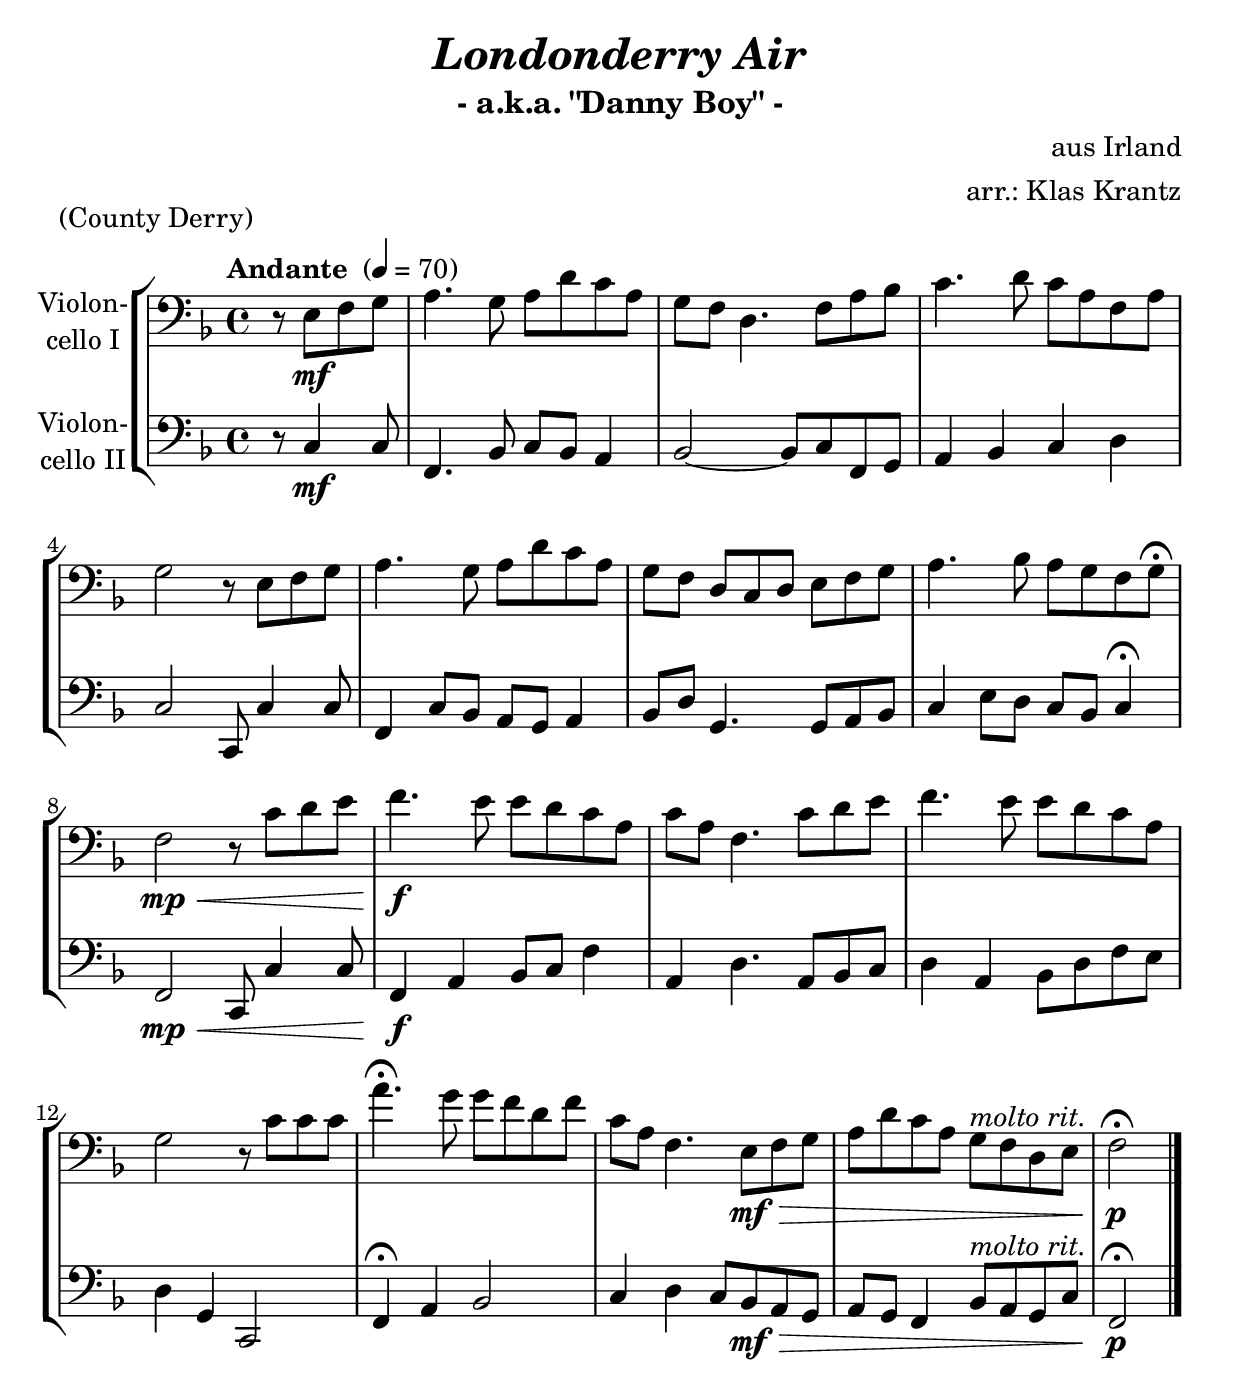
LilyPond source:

\version "2.18.2"
\include "deutsch.ly"

#(set-global-staff-size 24)

\header {
  title     = \markup \bold \italic "Londonderry Air"
  subtitle  = "- a.k.a. \"Danny Boy\" -"
  composer  = "aus Irland"
  arranger  = "arr.: Klas Krantz"
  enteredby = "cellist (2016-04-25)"
  piece     = "(County Derry)"
}

voiceconsts = {
  \key d \major
  \time 4/4
  \clef "bass"
  \tempo "Andante " 4=70
  % \numericTimeSignature
  \compressFullBarRests
  \set tupletSpannerDuration = #(ly:make-moment 1 4)
  % Set default beaming for all staves
  %\set Timing.beamExceptions = #'()
  %\set Timing.baseMoment     = #(ly:make-moment 1 4)
  %\set Timing.beatStructure  = #'(1 1 1)
}

%mifl= "oboe"
mihi= "trumpet"
mist = "string ensemble 1"
%miva = "pizzicato strings"
milo = "bassoon"
%milo = "drawbar organ"
%miba = "harpsichord"
miba = "electric bass (finger)"

mrit = \markup \italic "molto rit."

va = \relative c {
  \voiceconsts

  \partial 2 r8 cis\mf d e
  fis4. e8 fis h a fis
  e d h4. d8 fis g
  a4. h8 a fis d fis

  e2 r8 cis d e
  fis4. e8 fis h a fis
  e d h[ a h] cis d e

  fis4. g8 fis e d e\fermata
  d2\mp\< r8 a' h cis
  d4.\!\f cis8 cis h a fis

  a fis d4. a'8 h cis
  d4. cis8 cis h a fis
  e2 r8 a a a

  fis'4.\fermata e8 e d h d
  a fis d4. cis8\mf\> d e
  fis h a fis e^\mrit d h cis
  d2\!\fermata\p \bar "|."
}

vb = \relative c {
  \voiceconsts

  \partial 2 r8 a4\mf a8
  d,4. g8 a g fis4
  g2~ g8 a d, e
  fis4 g a h

  a2 a,8 a'4 a8
  d,4 a'8 g fis e fis4
  g8 h e,4. e8 fis g

  a4 cis8 h a g a4\fermata
  d,2\mp\< a8 a'4 a8
  d,4\!\f fis g8 a d4

  fis, h4. fis8 g a
  h4 fis g8 h d cis
  h4 e, a,2

  d4\fermata fis g2
  a4 h a8 g\mf\> fis e
  fis e d4 g8^\mrit fis e a
  d,2\!\fermata\p \bar "|."
}


music = \new StaffGroup <<
      \new Staff {
        \set Staff.midiInstrument = \miba
        \set Staff.instrumentName = \markup \center-column { "Violon-" "cello I" }
        \transpose d f { \va }
      }

      \new Staff {
        \set Staff.midiInstrument = \milo
        \set Staff.instrumentName = \markup \center-column { "Violon-" "cello II" }
        \transpose d f { \vb }
      }
>>

\book {
  \score {
   \music
    \layout {}
  }

  \score {
    \unfoldRepeats \music

    \midi {
      \context {
        \Score
      }
    }
  }
}
